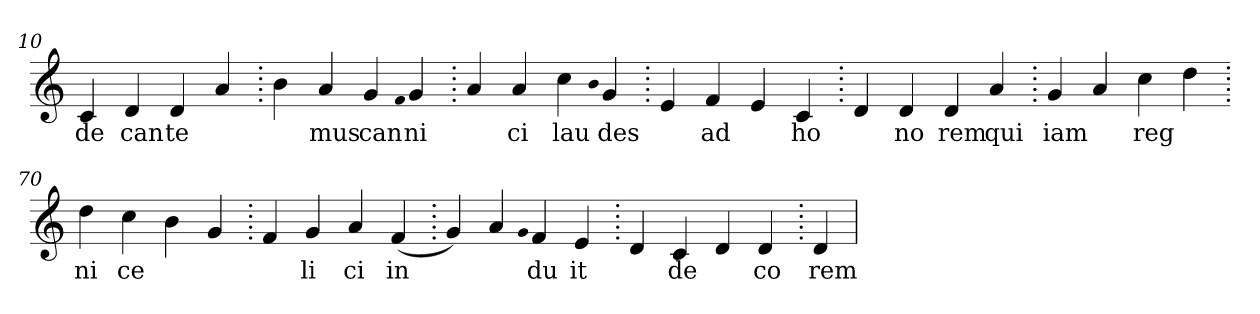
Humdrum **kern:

**kern	**text
*part1	*part1
*staff1	*staff1
*clefG2	*
=10.	=10.
4c	de
4d	can
4d	te
4a	.
=20.	=20.
4b	.
4a	mus
4g	can
qqf	.
4g	ni
=30.	=30.
4a	.
4a	ci
4cc	lau
qqb	.
4g	des
=40.	=40.
4e	.
4f	ad
4e	.
4c	ho
=50.	=50.
4d	.
4d	no
4d	rem
4a	qui
=60.	=60.
4g	iam
4a	.
4cc	reg
4dd	.
=70.	=70.
4dd	ni
4cc	ce
4b	.
4g	.
=80.	=80.
4f	.
4g	li
4a	ci
(>4f	in
=90.	=90.
4g)	.
(>4a	.
qqg	.
4f	du
4e	it
=100.	=100.
4d	.
4c	de
4d	.
4d	co
=110.	=110.
4d	rem
=	=
*-	*-
